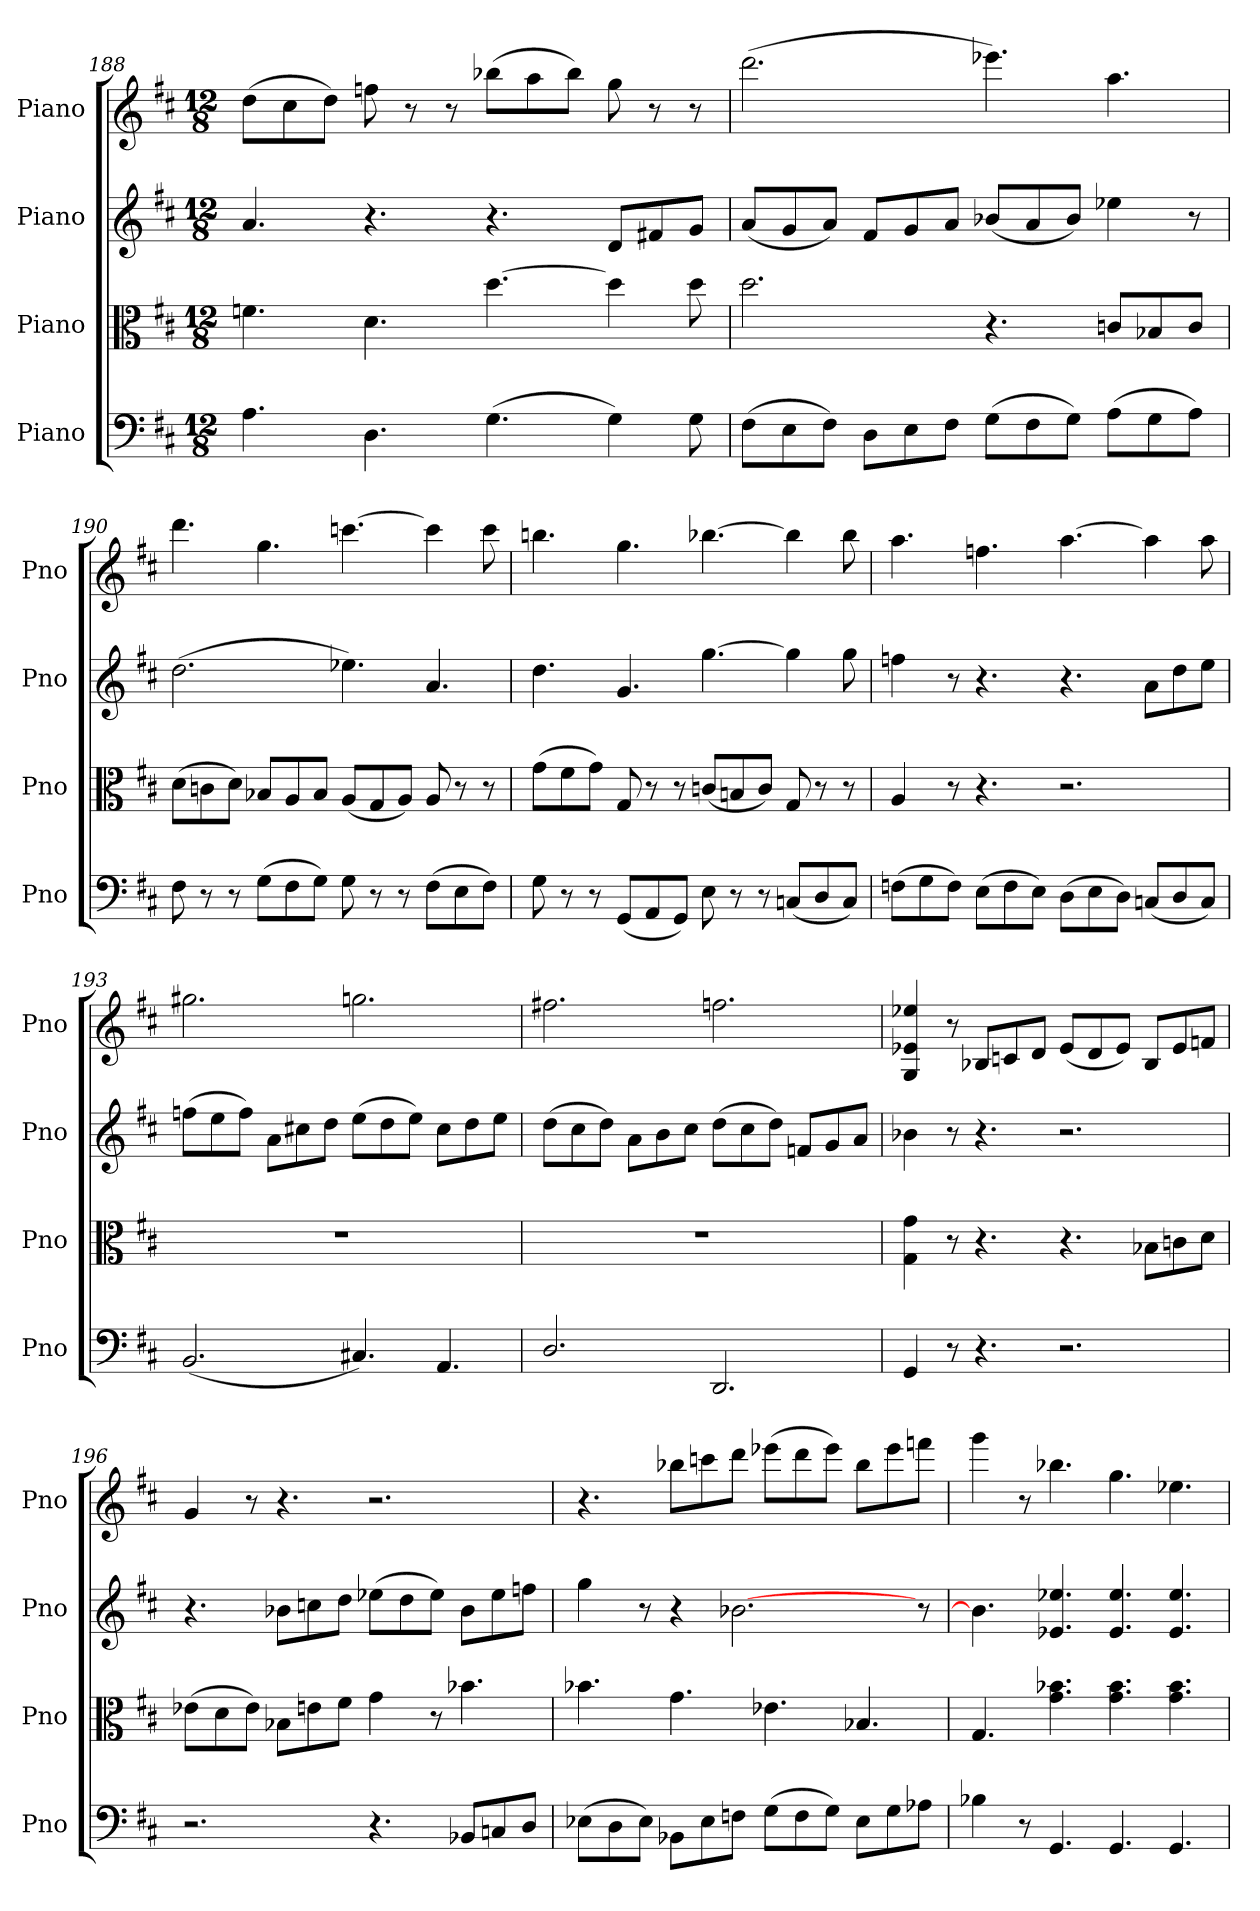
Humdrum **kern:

**kern	**kern	**kern	**kern
*part4	*part3	*part2	*part1
*staff4	*staff3	*staff2	*staff1
*I"Piano	*I"Piano	*I"Piano	*I"Piano
*I'Pno	*I'Pno	*I'Pno	*I'Pno
*clefF4	*clefC3	*clefG2	*clefG2
*k[f#c#]	*k[f#c#]	*k[f#c#]	*k[f#c#]
*M12/8	*M12/8	*M12/8	*M12/8
=188	=188	=188	=188
4.A\	4.fn\	4.a/	(8dd\L
.	.	.	8cc#\
.	.	.	8dd\J)
4.D\	4.d\	4.r	8ffn\
.	.	.	8r
.	.	.	8r
(4.G\	[4.dd\	4.r	(8bb-X\L
.	.	.	8aa\
.	.	.	8bb-\J)
4G\)	4dd\]	8d/L	8gg\
.	.	8f#X/	8r
8G\	8dd\	8g/J	8r
=189	=189	=189	=189
(8F#\L	2.dd\	(8a/L	(2.ddd\
8E\	.	8g/	.
8F#\J)	.	8a/J)	.
8D\L	.	8f#/L	.
8E\	.	8g/	.
8F#\J	.	8a/J	.
(8G\L	4.r	(8b-X/L	4.eee-X\)
8F#\	.	8a/	.
8G\J)	.	8b-/J)	.
(8A\L	8cn/L	4ee-X\	4.aa\
8G\	8B-X/	.	.
8A\J)	8c/J	8r	.
=190	=190	=190	=190
8F#\	(8d\L	(2.dd\	4.ddd\
8r	8cn\	.	.
8r	8d\J)	.	.
(8G\L	8B-X/L	.	4.gg\
8F#\	8A/	.	.
8G\J)	8B-/J	.	.
8G\	(8A/L	4.ee-X\)	[4.cccn\
8r	8G/	.	.
8r	8A/J)	.	.
(8F#\L	8A/	4.a/	4ccc\]
8E\	8r	.	.
8F#\J)	8r	.	8ccc\
!!LO:LB:g=z
=191	=191	=191	=191
8G\	(8g\L	4.dd\	4.bbn\
8r	8f#\	.	.
8r	8g\J)	.	.
(8GG/L	8G/	4.g/	4.gg\
8AA/	8r	.	.
8GG/J)	8r	.	.
8E\	(8cn/L	[4.gg\	[4.bb-X\
8r	8Bn/	.	.
8r	8c/J)	.	.
(8Cn/L	8G/	4gg\]	4bb-\]
8D/	8r	.	.
8C/J)	8r	8gg\	8bb-\
=192	=192	=192	=192
(8Fn\L	4A/	4ffn\	4.aa\
8G\	.	.	.
8F\J)	8r	8r	.
(8E\L	4.r	4.r	4.ffn\
8F\	.	.	.
8E\J)	.	.	.
(8D\L	2.r	4.r	[4.aa\
8E\	.	.	.
8D\J)	.	.	.
(8Cn/L	.	8a\L	4aa\]
8D/	.	8dd\	.
8C/J)	.	8ee\J	8aa\
=193	=193	=193	=193
(2.BB/	1.r	(8ffn\L	2.gg#X\
.	.	8ee\	.
.	.	8ff\J)	.
.	.	8a\L	.
.	.	8cc#X\	.
.	.	8dd\J	.
4.C#X/)	.	(8ee\L	2.ggn\
.	.	8dd\	.
.	.	8ee\J)	.
4.AA/	.	8cc#\L	.
.	.	8dd\	.
.	.	8ee\J	.
=194	=194	=194	=194
2.D/	1.r	(8dd\L	2.ff#X\
.	.	8cc#\	.
.	.	8dd\J)	.
.	.	8a\L	.
.	.	8b\	.
.	.	8cc#\J	.
2.DD/	.	(8dd\L	2.ffn\
.	.	8cc#\	.
.	.	8dd\J)	.
.	.	8fn/L	.
.	.	8g/	.
.	.	8a/J	.
=195	=195	=195	=195
4GG/	4G\ 4g\	4b-X\	4G/ 4e-X/ 4ee-X/
8r	8r	8r	8r
4.r	4.r	4.r	8B-X/L
.	.	.	8cn/
.	.	.	8d/J
2.r	4.r	2.r	(8e-/L
.	.	.	8d/
.	.	.	8e-/J)
.	8B-X\L	.	8B-/L
.	8cn\	.	8e-/
.	8d\J	.	8fn/J
!!LO:PB:g=z
=196	=196	=196	=196
2.r	(8e-X\L	4.r	4g/
.	8d\	.	.
.	8e-\J)	.	8r
.	8B-X\L	8b-X\L	4.r
.	8en\	8ccn\	.
.	8f#\J	8dd\J	.
4.r	4g\	(8ee-X\L	2.r
.	.	8dd\	.
.	8r	8ee-\J)	.
8BB-X/L	4.b-X\	8b-\L	.
8Cn/	.	8ee-\	.
8D/J	.	8ffn\J	.
=197	=197	=197	=197
(8E-X\L	4.b-X\	4gg\	4.r
8D\	.	.	.
8E-\J)	.	8r	.
8BB-X\L	4.g\	4r	8bb-X\L
8E-\	.	.	8cccn\
8Fn\J	.	[2.b-X\	8ddd\J
(8G\L	4.e-X\	.	(8eee-X\L
8F\	.	.	8ddd\
8G\J)	.	.	8eee-\J)
8E-\L	4.B-X/	.	8bb-\L
8G\	.	.	8eee-\
8A-X\J	.	8r	8fffn\J
=198	=198	=198	=198
4B-X\	4.G/	4.b-\]	4ggg\
8r	.	.	8r
4.GG/	4.g\ 4.b-X\	4.e-X/ 4.ee-X/	4.bb-X\
4.GG/	4.g\ 4.b-\	4.e-/ 4.ee-/	4.gg\
4.GG/	4.g\ 4.b-\	4.e-/ 4.ee-/	4.ee-X\
=	=	=	=
*-	*-	*-	*-
